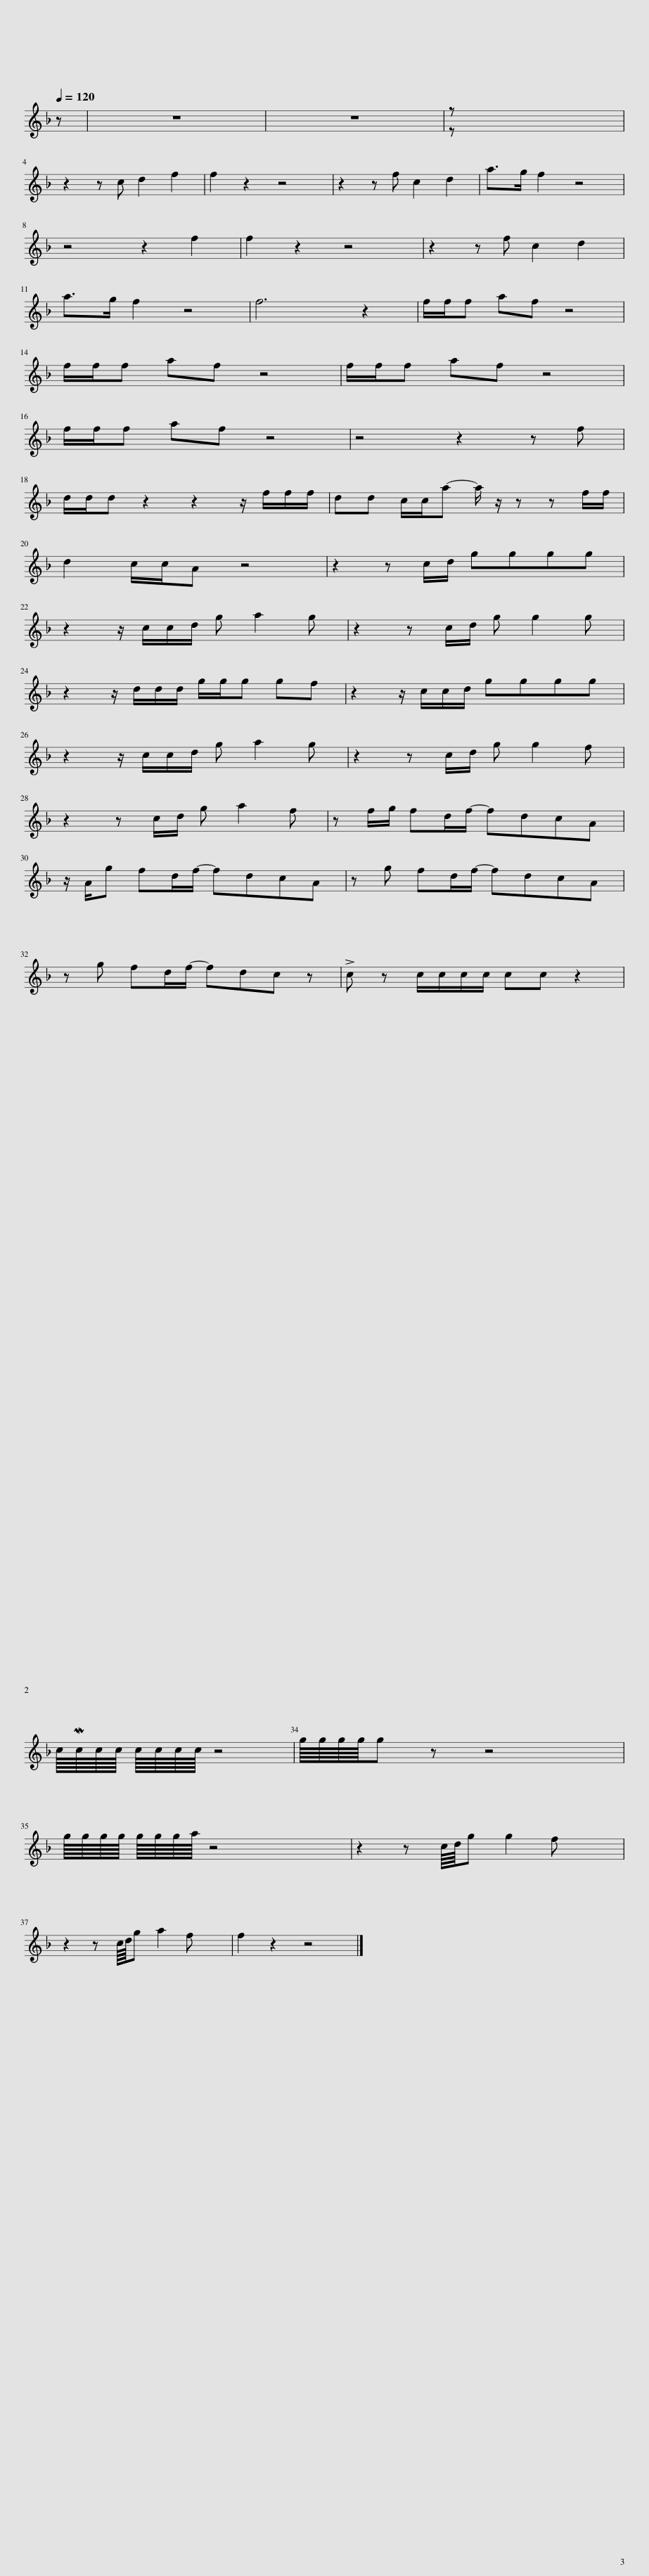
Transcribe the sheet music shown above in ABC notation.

X:1
L:1/8
Q:1/4=120
M:none
I:linebreak $
K:F
V:1 treble
V:1
 z | z8 | z8 | z x7 |$ z2 z c d2 f2 | %5
 f2 z2 z4 | z2 z f c2 d2 | a>g f2 z4 |$ z4 z2 f2 | f2 z2 z4 | %10
 z2 z f c2 d2 |$ a>g f2 z4 | f6 z2 | f/f/f af z4 |$ f/f/f af z4 | %15
 f/f/f af z4 |$ f/f/f af z4 | z4 z2 z f |$ d/d/d z2 z2 z/ f/f/f/ | dd c/c/a- a/ z/ z z f/f/ |$ %20
 d2 c/c/A z4 | z2 z c/d/ gggg |$ z2 z/ c/c/d/ g a2 g | z2 z c/d/ g g2 g |$ z2 z/ d/d/d/ g/g/g gf | %25
 z2 z/ c/c/d/ gggg |$ z2 z/ c/c/d/ g a2 g | z2 z c/d/ g g2 f |$ z2 z c/d/ g a2 f | z f/g/ fd/f/- fdcA |$ %30
 z/ A/g fd/f/- fdcA | z g fd/f/- fdcA |$ z g fd/f/- fdc z | !>!c z c/c/c/c/ cc z2 |$ c/8Mc/8c/8c/8 c/8c/8c/8c/8 z4 | %35
 g/8g/8g/8g/8g z z4 x3/2 |$ g/8g/8g/8g/8 g/8g/8g/8a/8 z4 x3 | z2 z c/8d/8g g2 f x3/4 |$ z2 z c/8d/8g a2 f x3/4 | f2 z2 z4 |] %40
